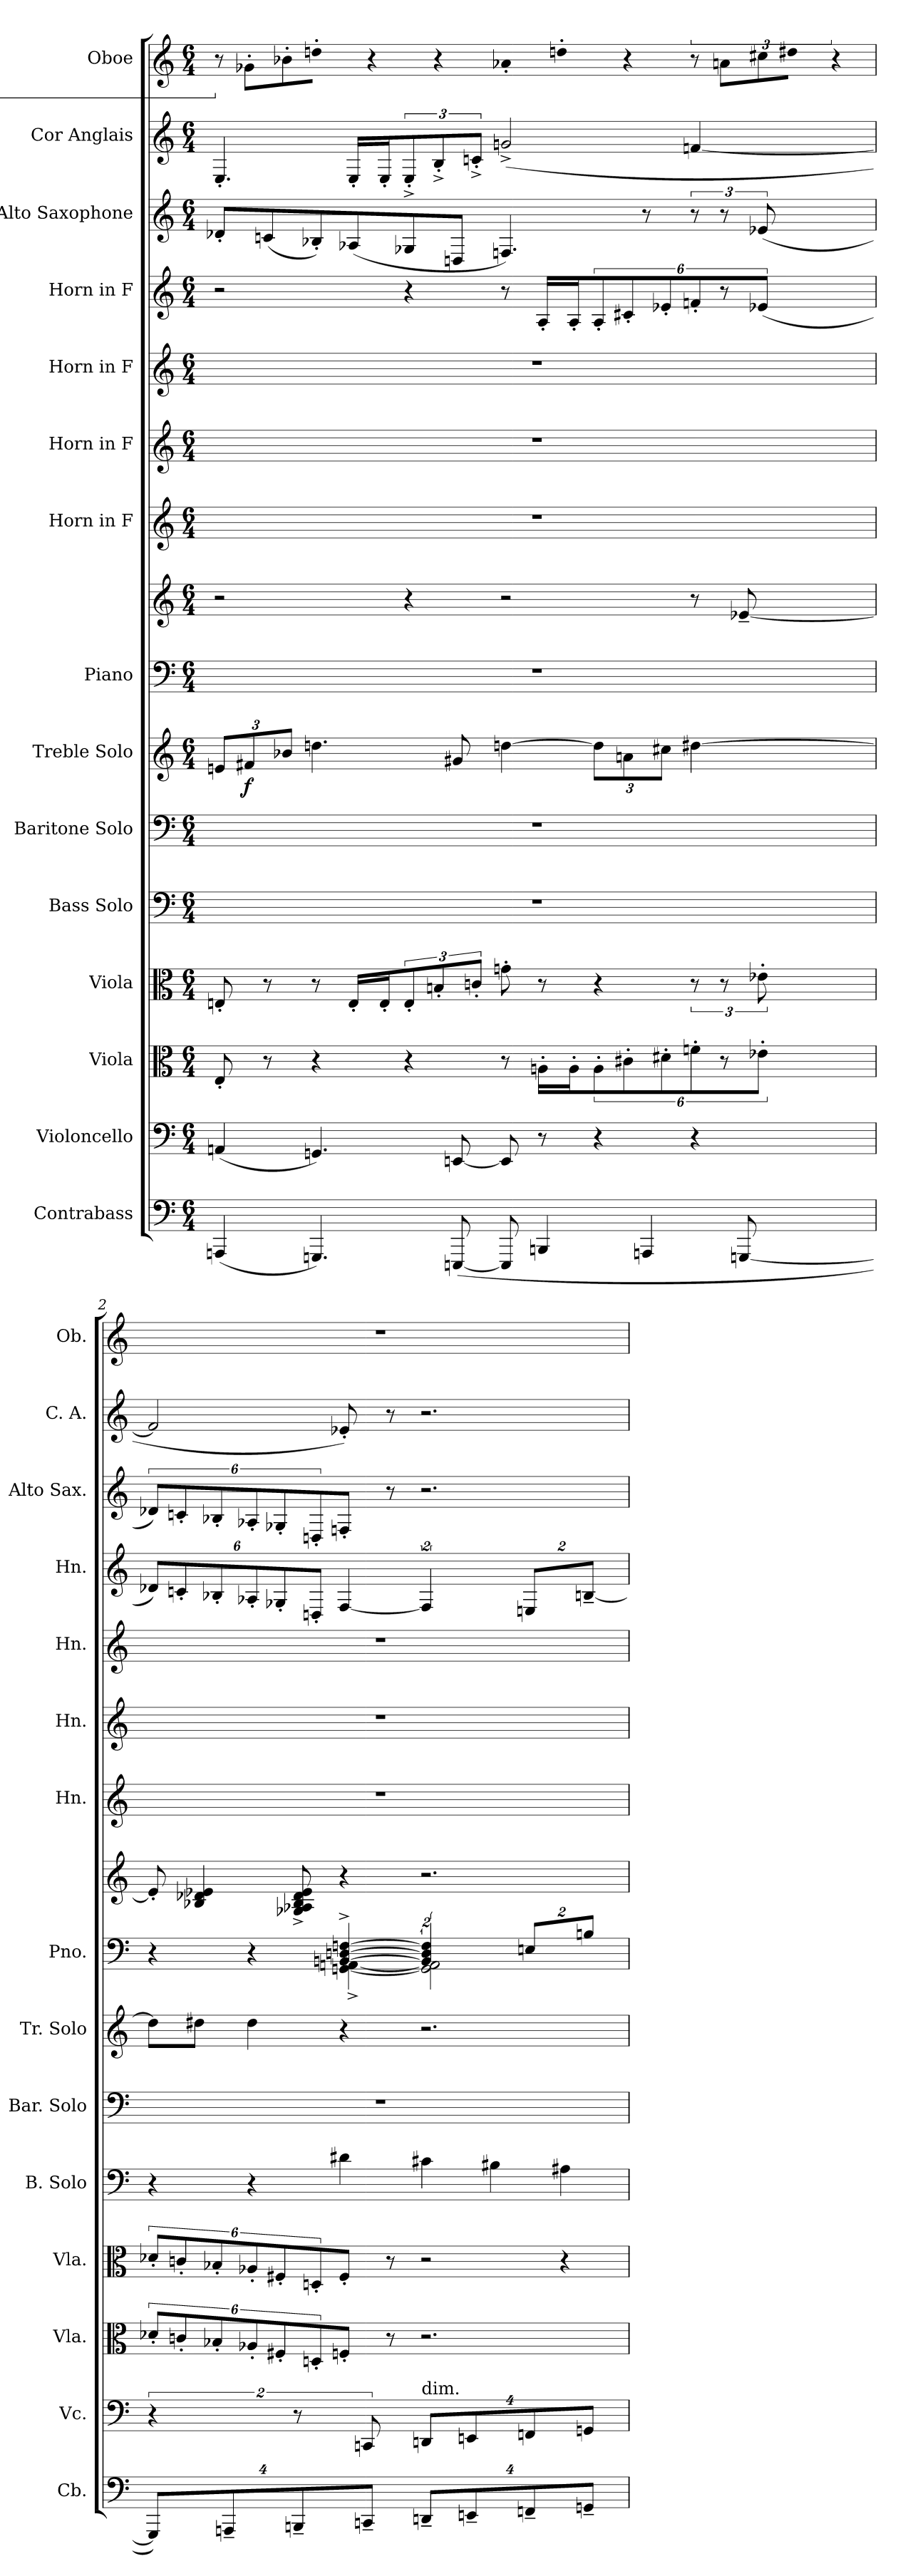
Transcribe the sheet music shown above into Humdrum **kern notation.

**kern	**kern	**kern	**kern	**kern	**kern	**kern	**dynam	**kern	**kern	**kern	**kern	**kern	**kern	**kern	**kern	**kern
*part15	*part14	*part13	*part12	*part11	*part10	*part9	*part9	*part8	*part8	*part7	*part6	*part5	*part4	*part3	*part2	*part1
*staff16	*staff15	*staff14	*staff13	*staff12	*staff11	*staff10	*staff10	*staff9	*staff8	*staff7	*staff6	*staff5	*staff4	*staff3	*staff2	*staff1
*I"Contrabass	*I"Violoncello	*I"Viola	*I"Viola	*I"Bass Solo	*I"Baritone Solo	*I"Treble Solo	*	*I"Piano	*	*I"Horn in F	*I"Horn in F	*I"Horn in F	*I"Horn in F	*I"Alto Saxophone	*I"Cor Anglais	*I"Oboe
*I'Cb.	*I'Vc.	*I'Vla.	*I'Vla.	*I'B. Solo	*I'Bar. Solo	*I'Tr. Solo	*	*I'Pno.	*	*I'Hn.	*I'Hn.	*I'Hn.	*I'Hn.	*I'Alto Sax.	*I'C. A.	*I'Ob.
*clefF4	*clefF4	*clefC3	*clefC3	*clefF4	*clefF4	*clefG2	*	*clefF4	*clefG2	*clefG2	*clefG2	*clefG2	*clefG2	*clefG2	*clefG2	*clefG2
*k[]	*k[]	*k[]	*k[]	*k[]	*k[]	*k[]	*	*k[]	*k[]	*	*	*	*	*k[]	*k[]	*k[]
*M6/4	*M6/4	*M6/4	*M6/4	*M6/4	*M6/4	*M6/4	*	*M6/4	*M6/4	*M6/4	*M6/4	*M6/4	*M6/4	*M6/4	*M6/4	*M6/4
=1	=1	=1	=1	=1	=1	=1	=1	=1	=1	=1	=1	=1	=1	=1	=1	=1
(4AAAn	(4AAn	8E'	8En'	1.r	1.r	12enL	.	1.r	2r	1.r	1.r	1.r	2r	8d-X'L	4.E'	12r
.	.	.	.	.	.	12f#X	f	.	.	.	.	.	.	.	.	12g-X'L
.	.	8r	8r	.	.	.	.	.	.	.	.	.	.	(8cn	.	.
.	.	.	.	.	.	12b-XJ	.	.	.	.	.	.	.	.	.	12b-X'
4.GGGn)	4.GGn)	4r	8r	.	.	4.ddn	.	.	.	.	.	.	.	8B-X')	.	8ddn'J
.	.	.	16E'LL	.	.	.	.	.	.	.	.	.	.	(8A-X	16E'LL	8r
.	.	.	16E'J	.	.	.	.	.	.	.	.	.	.	.	16E'J	.
.	.	4r	12E'	.	.	.	.	.	4r	.	.	.	4r	8G-X	12E'^	8r
.	.	.	12Bn'	.	.	.	.	.	.	.	.	.	.	.	12B'^	.
([8EEEn	[8EEn	.	.	.	.	8g#X	.	.	.	.	.	.	.	8DnJ	.	8a-X'
.	.	.	12cn'J	.	.	.	.	.	.	.	.	.	.	.	12cn'^J	.
8EEE]	8EE]	8r	8gn'	.	.	[4ddn	.	.	2r	.	.	.	8r	4.Fn)	(2gn^	8ddn'
4BBBn	8r	16An'LL	8r	.	.	.	.	.	.	.	.	.	16A'LL	.	.	8r
.	.	16A'J	.	.	.	.	.	.	.	.	.	.	16A'J	.	.	.
.	4r	12A'	4r	.	.	12ddL]	.	.	.	.	.	.	12A'	.	.	12r
.	.	12c#X'	.	.	.	12an	.	.	.	.	.	.	12c#X'	.	.	12anL
4AAAn	.	.	.	.	.	.	.	.	.	.	.	.	.	8r	.	.
.	.	12d#X'	.	.	.	12cc#XJ	.	.	.	.	.	.	12e-X'	.	.	12cc#X
.	4r	12fn'J	12r	.	.	[4dd#X	.	.	8r	.	.	.	12fn'J	12r	[4fn	8dd#XJ
.	.	12r	12r	.	.	.	.	.	.	.	.	.	12r	12r	.	.
[8GGGn	.	.	.	.	.	.	.	.	[8e-X~	.	.	.	.	.	.	8r
.	.	12e-X'	12e-X'	.	.	.	.	.	.	.	.	.	(12e-X	(12e-X	.	.
=2	=2	=2	=2	=2	=2	=2	=2	=2	=2	=2	=2	=2	=2	=2	=2	=2
*	*	*	*	*	*	*	*	*^	*	*	*	*	*	*	*	*
16%3GGGL])	8%3r	12d-X'L	12d-X'L	4r	1.r	8dd#L]	.	4r	4ryy	8e-']	1.r	1.r	1.r	12d-XL)	12d-XL)	2fn]	1.r
.	.	12cn'	12cn'	.	.	.	.	.	.	.	.	.	.	12cn'	12cn'	.	.
.	.	.	.	.	.	8dd#XJ	.	.	.	4B-X 4d-X 4e-X	.	.	.	.	.	.	.
.	.	12B-X'	12B-X'	.	.	.	.	.	.	.	.	.	.	12B-X'	12B-X'	.	.
16%3AAAn~	.	.	.	.	.	.	.	.	.	.	.	.	.	.	.	.	.
.	.	12A-X'	12A-X'	4r	.	4dd#	.	4r	4ryy	.	.	.	.	12A-X'	12A-X'	.	.
.	.	12F#X'	12F#X'	.	.	.	.	.	.	.	.	.	.	12G-X'	12G-X'	.	.
16%3BBBn~	16%3r	.	.	.	.	.	.	.	.	8G-X^ 8A-X^ 8B-^ 8d-^ 8e-^	.	.	.	.	.	.	.
.	.	12Dn'	12Dn'	.	.	.	.	.	.	.	.	.	.	12Dn'J	12Dn'	.	.
.	.	8Fn'J	8F#'J	4d#X	.	4r	.	[4BBn^ [4Dn^ [4Fn^	[4GGn^ [4AAn^	4r	.	.	.	[4F	8Fn'J	8e-X')	.
16%3CCn~J	16%3CCn	.	.	.	.	.	.	.	.	.	.	.	.	.	.	.	.
.	.	8r	8r	.	.	.	.	.	.	.	.	.	.	.	8r	8r	.
!	!LO:TX:a:t=dim.	!	!	!	!	!	!	!	!	!	!	!	!	!	!	!	!
16%3DDn~L	16%3DDnL	2.r	2r	4c#X	.	2.r	.	8%3BB] 8%3D] 8%3F]	2GGn] 2AAn]	2.r	.	.	.	8%3F]	2.r	2.r	.
16%3EEn~	16%3EEn	.	.	.	.	.	.	.	.	.	.	.	.	.	.	.	.
.	.	.	.	4B#X	.	.	.	.	.	.	.	.	.	.	.	.	.
16%3FFn~	16%3FFn	.	.	.	.	.	.	16%3EnL	.	.	.	.	.	16%3EnL	.	.	.
.	.	.	4r	4A#X	.	.	.	.	4ryy	.	.	.	.	.	.	.	.
16%3GGn~J	16%3GGnJ	.	.	.	.	.	.	16%3BnJ	.	.	.	.	.	[16%3Bn~J	.	.	.
*	*	*	*	*	*	*	*	*v	*v	*	*	*	*	*	*	*	*
=	=	=	=	=	=	=	=	=	=	=	=	=	=	=	=	=
*-	*-	*-	*-	*-	*-	*-	*-	*-	*-	*-	*-	*-	*-	*-	*-	*-
